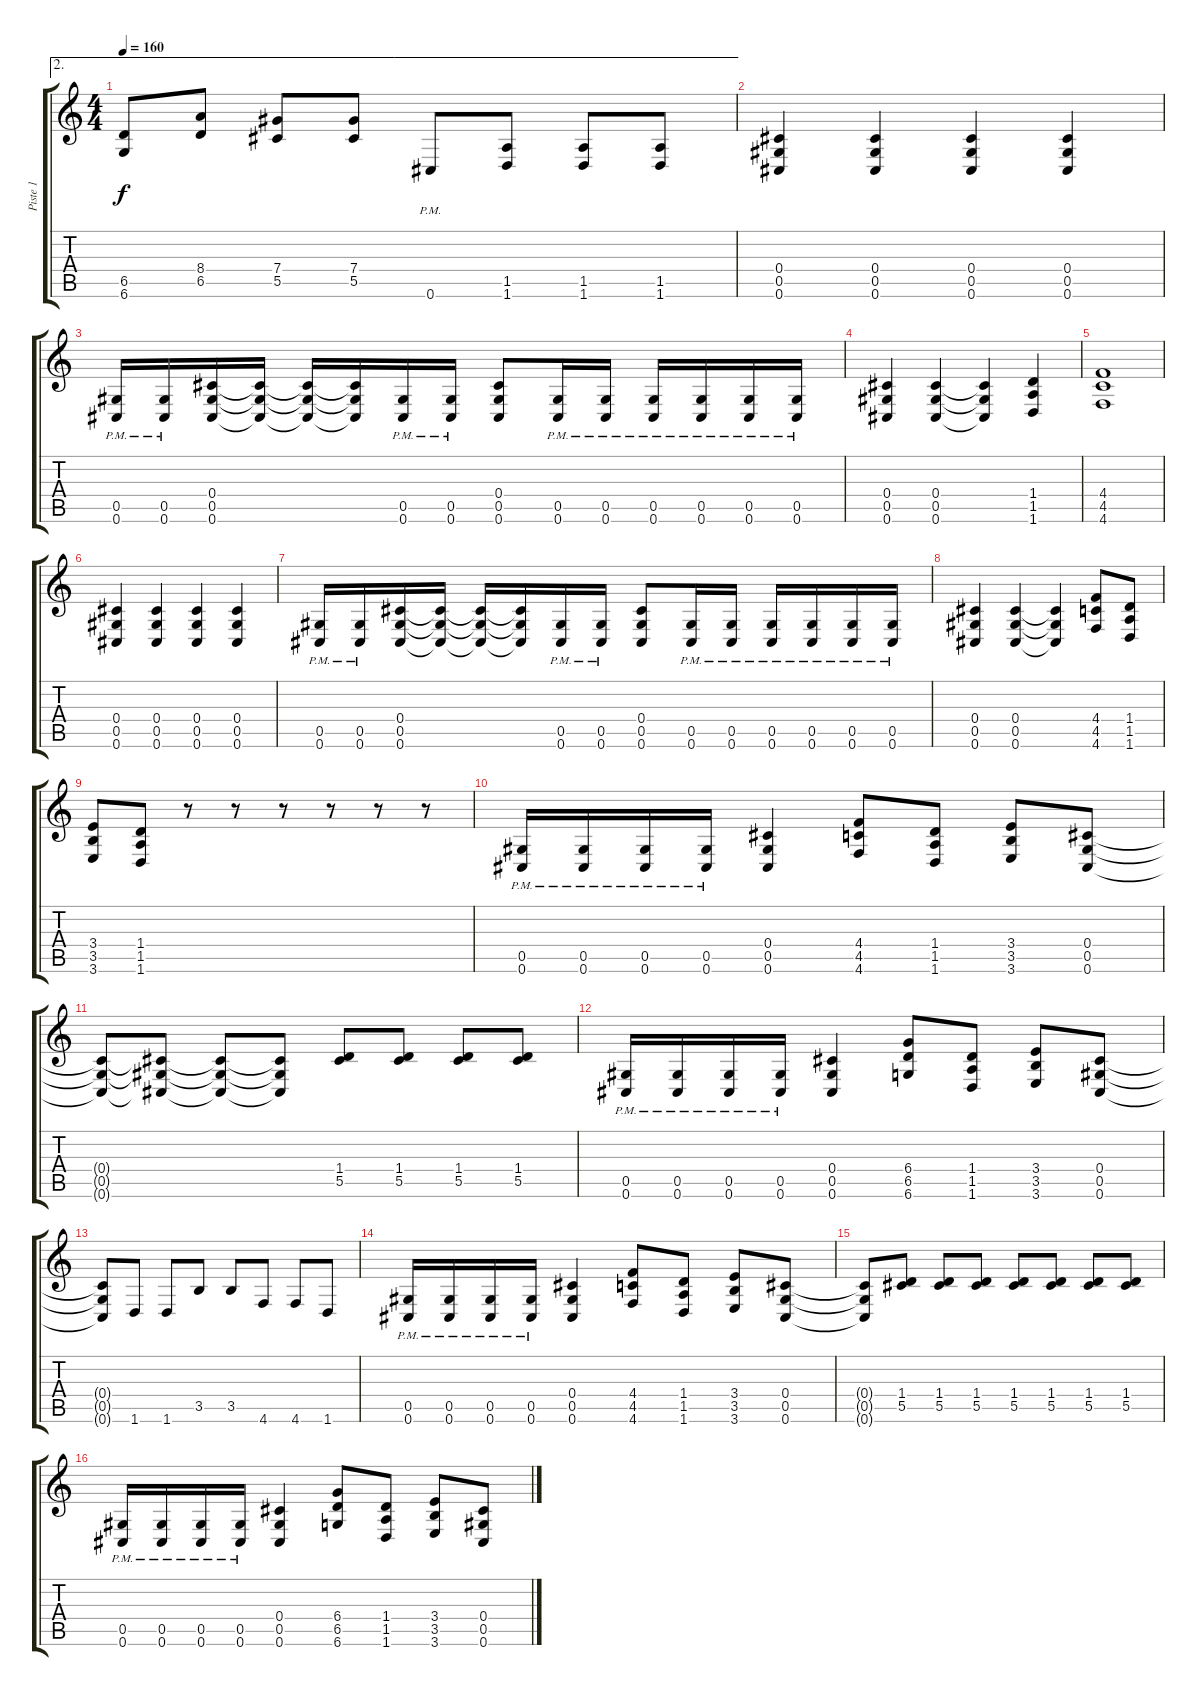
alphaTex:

\track ("Piste 1" "Piste 1") {instrument distortionguitar}
\staff {score tabs}
\tuning (Eb4 Bb3 Gb3 Db3 Ab2 Db2) {hide}
\ae 2
\ts (4 4)
\tempo 160
\clef g2
\ks c
(6.5{t} 6.6{t}).8{dy f} (8.4 6.5).8 (7.4 5.5).8 (7.4 5.5).8 0.6{pm}.8 (1.5 1.6).8 (1.5 1.6).8 (1.5 1.6).8 |
(0.4 0.5 0.6).4 (0.4 0.5 0.6).4 (0.4 0.5 0.6).4 (0.4 0.5 0.6).4 |
(0.5{pm} 0.6{pm}).16 (0.5{pm} 0.6{pm}).16 (0.4 0.5 0.6).16 (0.4{t} 0.5{t} 0.6{t}).16 (0.4{t} 0.5{t} 0.6{t}).16 (0.4{t} 0.5{t} 0.6{t}).16 (0.5{pm} 0.6{pm}).16 (0.5{pm} 0.6{pm}).16 (0.4 0.5 0.6).8 (0.5{pm} 0.6{pm}).16 (0.5{pm} 0.6{pm}).16 (0.5{pm} 0.6{pm}).16 (0.5{pm} 0.6{pm}).16 (0.5{pm} 0.6{pm}).16 (0.5{pm} 0.6{pm}).16 |
(0.4 0.5 0.6).4 (0.4 0.5 0.6).4 (0.4{t} 0.5{t} 0.6{t}).4 (1.4 1.5 1.6).4 |
(4.4 4.5 4.6).1 |
(0.4 0.5 0.6).4 (0.4 0.5 0.6).4 (0.4 0.5 0.6).4 (0.4 0.5 0.6).4 |
(0.5{pm} 0.6{pm}).16 (0.5{pm} 0.6{pm}).16 (0.4 0.5 0.6).16 (0.4{t} 0.5{t} 0.6{t}).16 (0.4{t} 0.5{t} 0.6{t}).16 (0.4{t} 0.5{t} 0.6{t}).16 (0.5{pm} 0.6{pm}).16 (0.5{pm} 0.6{pm}).16 (0.4 0.5 0.6).8 (0.5{pm} 0.6{pm}).16 (0.5{pm} 0.6{pm}).16 (0.5{pm} 0.6{pm}).16 (0.5{pm} 0.6{pm}).16 (0.5{pm} 0.6{pm}).16 (0.5{pm} 0.6{pm}).16 |
(0.4 0.5 0.6).4 (0.4 0.5 0.6).4 (0.4{t} 0.5{t} 0.6{t}).4 (4.4 4.5 4.6).8 (1.4 1.5 1.6).8 |
(3.4 3.5 3.6).8 (1.4 1.5 1.6).8 r.8 r.8 r.8 r.8 r.8 r.8 |
(0.5{pm} 0.6{pm}).16 (0.5{pm} 0.6{pm}).16 (0.5{pm} 0.6{pm}).16 (0.5{pm} 0.6{pm}).16 (0.4 0.5 0.6).4 (4.4 4.5 4.6).8 (1.4 1.5 1.6).8 (3.4 3.5 3.6).8 (0.4 0.5 0.6).8 |
(0.4{t} 0.5{t} 0.6{t}).8 (0.4{t} 0.5{t} 0.6{t}).8 (0.4{t} 0.5{t} 0.6{t}).8 (0.4{t} 0.5{t} 0.6{t}).8 (1.4 5.5).8 (1.4 5.5).8 (1.4 5.5).8 (1.4 5.5).8 |
(0.5{pm} 0.6{pm}).16 (0.5{pm} 0.6{pm}).16 (0.5{pm} 0.6{pm}).16 (0.5{pm} 0.6{pm}).16 (0.4 0.5 0.6).4 (6.4 6.5 6.6).8 (1.4 1.5 1.6).8 (3.4 3.5 3.6).8 (0.4 0.5 0.6).8 |
(0.4{t} 0.5{t} 0.6{t}).8 1.6.8 1.6.8 3.5.8 3.5.8 4.6.8 4.6.8 1.6.8 |
(0.5{pm} 0.6{pm}).16 (0.5{pm} 0.6{pm}).16 (0.5{pm} 0.6{pm}).16 (0.5{pm} 0.6{pm}).16 (0.4 0.5 0.6).4 (4.4 4.5 4.6).8 (1.4 1.5 1.6).8 (3.4 3.5 3.6).8 (0.4 0.5 0.6).8 |
(0.4{t} 0.5{t} 0.6{t}).8 (1.4 5.5).8 (1.4 5.5).8 (1.4 5.5).8 (1.4 5.5).8 (1.4 5.5).8 (1.4 5.5).8 (1.4 5.5).8 |
(0.5{pm} 0.6{pm}).16 (0.5{pm} 0.6{pm}).16 (0.5{pm} 0.6{pm}).16 (0.5{pm} 0.6{pm}).16 (0.4 0.5 0.6).4 (6.4 6.5 6.6).8 (1.4 1.5 1.6).8 (3.4 3.5 3.6).8 (0.4 0.5 0.6).8
